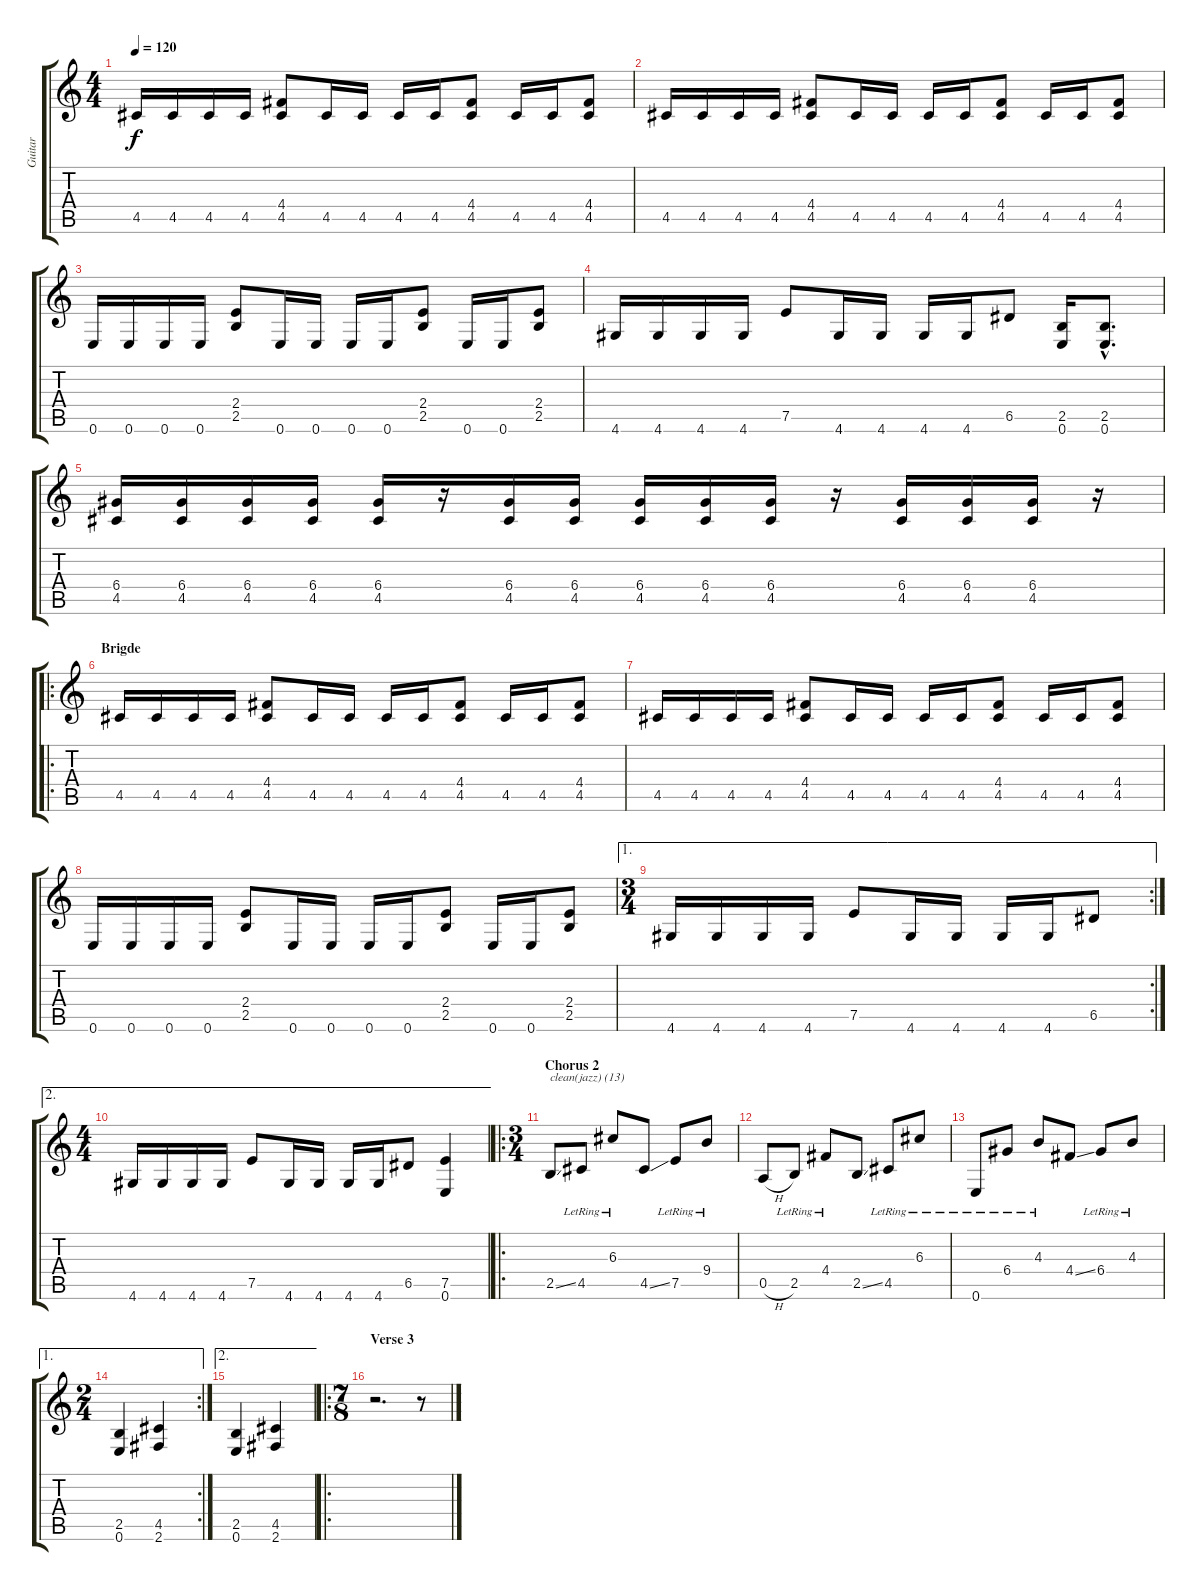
\track ("Guitar" "Guitar") {instrument electricguitarjazz}
\staff {score tabs}
\tuning (E4 B3 G3 D3 A2 E2) {hide}
\ts (4 4)
\tempo 120
\clef g2
\ks c
4.5.16{dy f} 4.5.16 4.5.16 4.5.16 (4.4 4.5).8 4.5.16 4.5.16 4.5.16 4.5.16 (4.4 4.5).8 4.5.16 4.5.16 (4.4 4.5).8 |
4.5.16 4.5.16 4.5.16 4.5.16 (4.4 4.5).8 4.5.16 4.5.16 4.5.16 4.5.16 (4.4 4.5).8 4.5.16 4.5.16 (4.4 4.5).8 |
0.6.16 0.6.16 0.6.16 0.6.16 (2.4 2.5).8 0.6.16 0.6.16 0.6.16 0.6.16 (2.4 2.5).8 0.6.16 0.6.16 (2.4 2.5).8 |
4.6.16 4.6.16 4.6.16 4.6.16 7.5.8 4.6.16 4.6.16 4.6.16 4.6.16 6.5.8 (2.5 0.6).16 (2.5{hac} 0.6{hac}).8{d} |
(6.4 4.5).16 (6.4 4.5).16 (6.4 4.5).16 (6.4 4.5).16 (6.4 4.5).16 r.16 (6.4 4.5).16 (6.4 4.5).16 (6.4 4.5).16 (6.4 4.5).16 (6.4 4.5).16 r.16 (6.4 4.5).16 (6.4 4.5).16 (6.4 4.5).16 r.16 |
\ro
\section ("" "Brigde")
4.5.16 4.5.16 4.5.16 4.5.16 (4.4 4.5).8 4.5.16 4.5.16 4.5.16 4.5.16 (4.4 4.5).8 4.5.16 4.5.16 (4.4 4.5).8 |
4.5.16 4.5.16 4.5.16 4.5.16 (4.4 4.5).8 4.5.16 4.5.16 4.5.16 4.5.16 (4.4 4.5).8 4.5.16 4.5.16 (4.4 4.5).8 |
0.6.16 0.6.16 0.6.16 0.6.16 (2.4 2.5).8 0.6.16 0.6.16 0.6.16 0.6.16 (2.4 2.5).8 0.6.16 0.6.16 (2.4 2.5).8 |
\ae 1
\rc 2
\ts (3 4)
4.6.16 4.6.16 4.6.16 4.6.16 7.5.8 4.6.16 4.6.16 4.6.16 4.6.16 6.5.8 |
\ae 2
\ts (4 4)
4.6.16 4.6.16 4.6.16 4.6.16 7.5.8 4.6.16 4.6.16 4.6.16 4.6.16 6.5.8 (7.5 0.6).4 |
\ro
\ts (3 4)
\section ("" "Chorus 2")
2.5{ss}.8{txt "clean(jazz) (13)" instrument electricguitarjazz} 4.5{lr}.8 6.3{lr}.8 4.5{ss}.8 7.5{lr}.8 9.4{lr}.8 |
0.5{h}.8 2.5{lr}.8 4.4{lr}.8 2.5{ss}.8 4.5{lr}.8 6.3{lr}.8 |
0.6{lr}.8 6.4{lr}.8 4.3{lr}.8 4.4{ss}.8 6.4{lr}.8 4.3{lr}.8 |
\ae 1
\rc 2
\ts (2 4)
(2.5 0.6).4 (4.5 2.6).4 |
\ae 2
(2.5 0.6).4 (4.5 2.6).4 |
\ro
\ts (7 8)
\section ("" "Verse 3")
r.2{d} r.8
